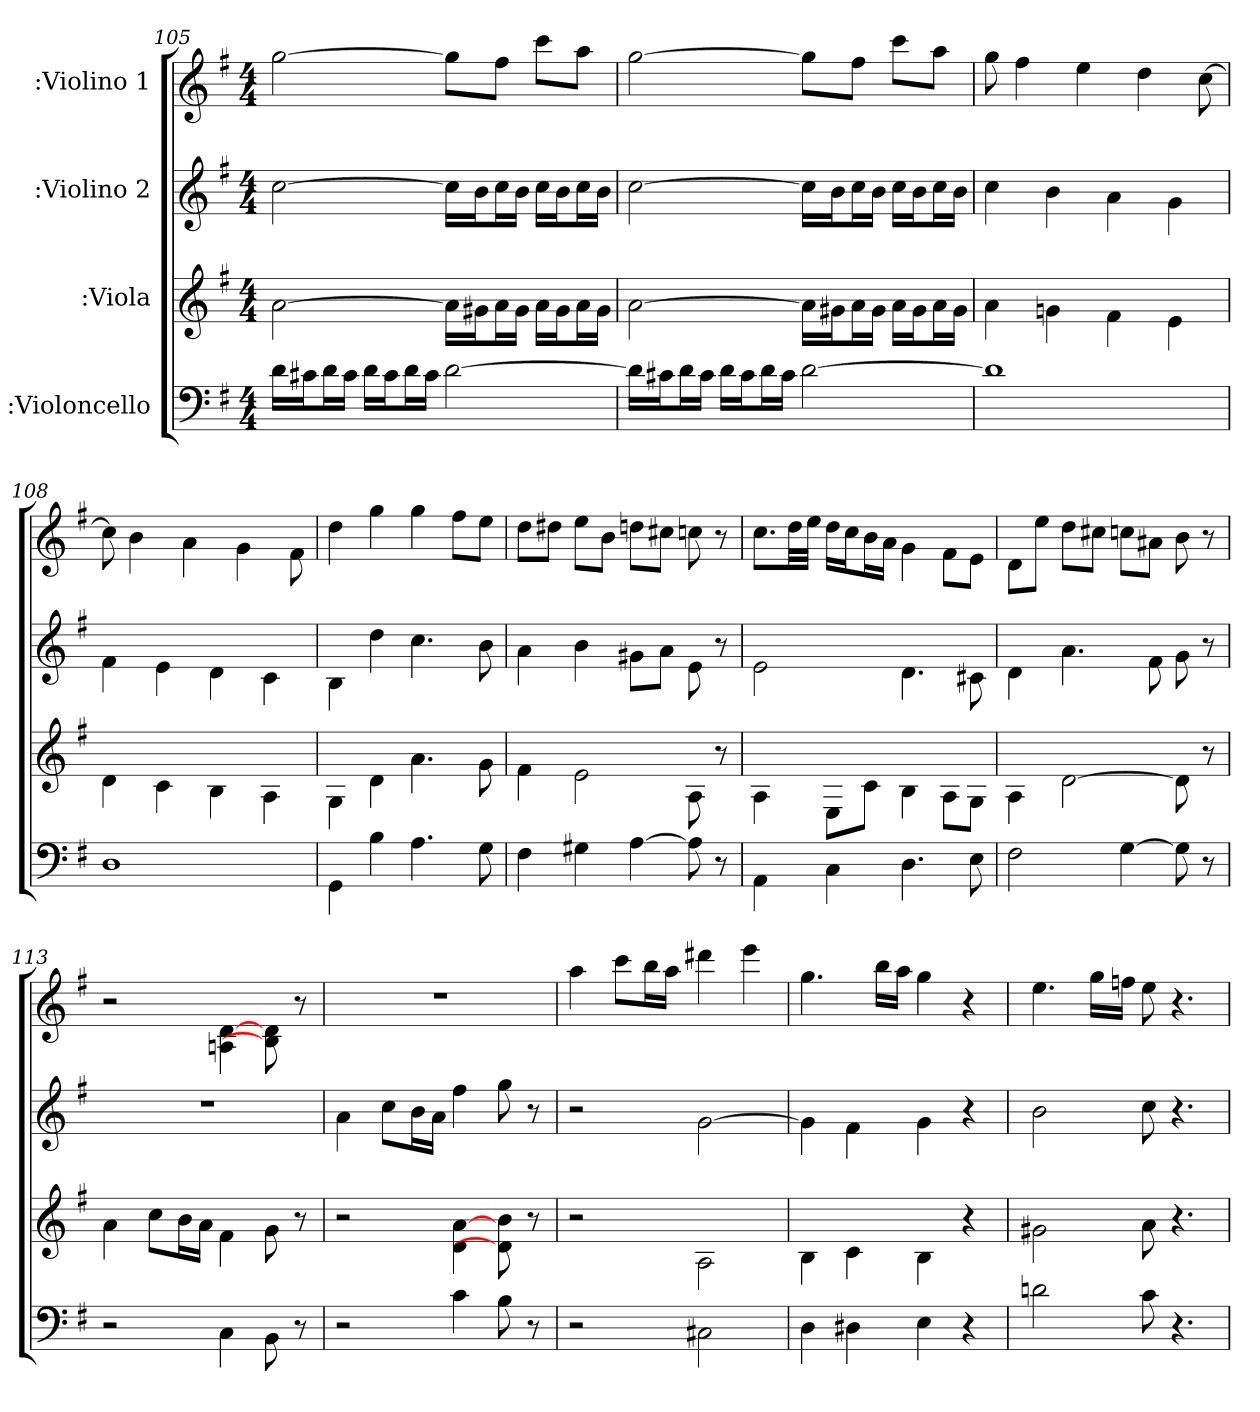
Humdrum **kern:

**kern	**kern	**kern	**kern
*part4	*part3	*part2	*part1
*staff4	*staff3	*staff2	*staff1
*I":Violoncello	*I":Viola	*I":Violino 2	*I":Violino 1
*k[f#]	*k[f#]	*k[f#]	*k[f#]
*G:	*G:	*G:	*G:
*M4/4	*M4/4	*M4/4	*M4/4
=105	=105	=105	=105
16d\LL	[2a\	[2cc\	[2gg\
16c#X\J	.	.	.
16d\L	.	.	.
16c#\JJ	.	.	.
16d\LL	.	.	.
16c#\J	.	.	.
16d\L	.	.	.
16c#\JJ	.	.	.
[2d\	16a\LL]	16cc\LL]	8gg\L]
.	16g#X\J	16b\J	.
.	16a\L	16cc\L	8ff#\J
.	16g#\JJ	16b\JJ	.
.	16a\LL	16cc\LL	8ccc\L
.	16g#\J	16b\J	.
.	16a\L	16cc\L	8aa\J
.	16g#\JJ	16b\JJ	.
=106	=106	=106	=106
16d\LL]	[2a\	[2cc\	[2gg\
16c#X\J	.	.	.
16d\L	.	.	.
16c#\JJ	.	.	.
16d\LL	.	.	.
16c#\J	.	.	.
16d\L	.	.	.
16c#\JJ	.	.	.
[2d\	16a\LL]	16cc\LL]	8gg\L]
.	16g#X\J	16b\J	.
.	16a\L	16cc\L	8ff#\J
.	16g#\JJ	16b\JJ	.
.	16a\LL	16cc\LL	8ccc\L
.	16g#\J	16b\J	.
.	16a\L	16cc\L	8aa\J
.	16g#\JJ	16b\JJ	.
=107	=107	=107	=107
1d\]	4a\	4cc\	8gg\
.	.	.	4ff#\
.	4gn\	4b\	.
.	.	.	4ee\
.	4f#\	4a\	.
.	.	.	4dd\
.	4e\	4g\	.
.	.	.	[8cc\
=108	=108	=108	=108
1D\	4d\	4f#\	8cc\]
.	.	.	4b\
.	4c\	4e\	.
.	.	.	4a\
.	4B\	4d\	.
.	.	.	4g\
.	4A\	4c\	.
.	.	.	8f#\
=109	=109	=109	=109
4GG\	4G\	4B\	4dd\
4B\	4d\	4dd\	4gg\
4.A\	4.a\	4.cc\	4gg\
.	.	.	8ff#\L
8G\	8g\	8b\	8ee\J
=110	=110	=110	=110
4F#\	4f#\	4a\	8dd\L
.	.	.	8dd#X\J
4G#X\	2e\	4b\	8ee\L
.	.	.	8b\J
[4A\	.	8g#X\L	8ddn\L
.	.	8a\J	8cc#X\J
8A\]	8A\	8e\	8ccn\
8r	8r	8r	8r
=111	=111	=111	=111
4AA\	4A\	2e\	8.cc\L
.	.	.	32dd\LL
.	.	.	32ee\JJJ
4C\	8E\L	.	16dd\LL
.	.	.	16cc\J
.	8c\J	.	16b\L
.	.	.	16a\JJ
4.D\	4B\	4.d\	4g\
.	8A\L	.	8f#\L
8E\	8G\J	8c#X\	8e\J
=112	=112	=112	=112
2F#\	4A\	4d\	8d\L
.	.	.	8ee\J
.	[2d\	4.a\	8dd\L
.	.	.	8cc#X\J
[4G\	.	.	8ccn\L
.	.	8f#\	8a#X\J
8G\]	8d\]	8g\	8b\
8r	8r	8r	8r
=113	=113	=113	=113
2r	4a\	1r	2r
.	8cc\L	.	.
.	16b\L	.	.
.	16a\JJ	.	.
4C\	4f#\	.	[4d\ 4An\
8BB\	8g\	.	8d\ 8B\]
8r	8r	.	8r
=114	=114	=114	=114
2r	2r	4a\	1r
.	.	8cc\L	.
.	.	16b\L	.
.	.	16a\JJ	.
4c\	[4a\ 4d\	4ff#\	.
8B\	8b\ 8d\]	8gg\	.
8r	8r	8r	.
=115	=115	=115	=115
2r	2r	2r	4aa\
.	.	.	8ccc\L
.	.	.	16bb\L
.	.	.	16aa\JJ
2C#X\	2A\	[2g\	4ddd#X\
.	.	.	4eee\
=116	=116	=116	=116
4D\	4B\	4g\]	4.gg\
4D#X\	4c\	4f#\	.
.	.	.	16bb\LL
.	.	.	16aa\JJ
4E\	4B\	4g\	4gg\
4r	4r	4r	4r
=117	=117	=117	=117
2dn\	2g#X\	2b\	4.ee\
.	.	.	16gg\LL
.	.	.	16ffn\JJ
8c\	8a\	8cc\	8ee\
4.r	4.r	4.r	4.r
=	=	=	=
*-	*-	*-	*-
